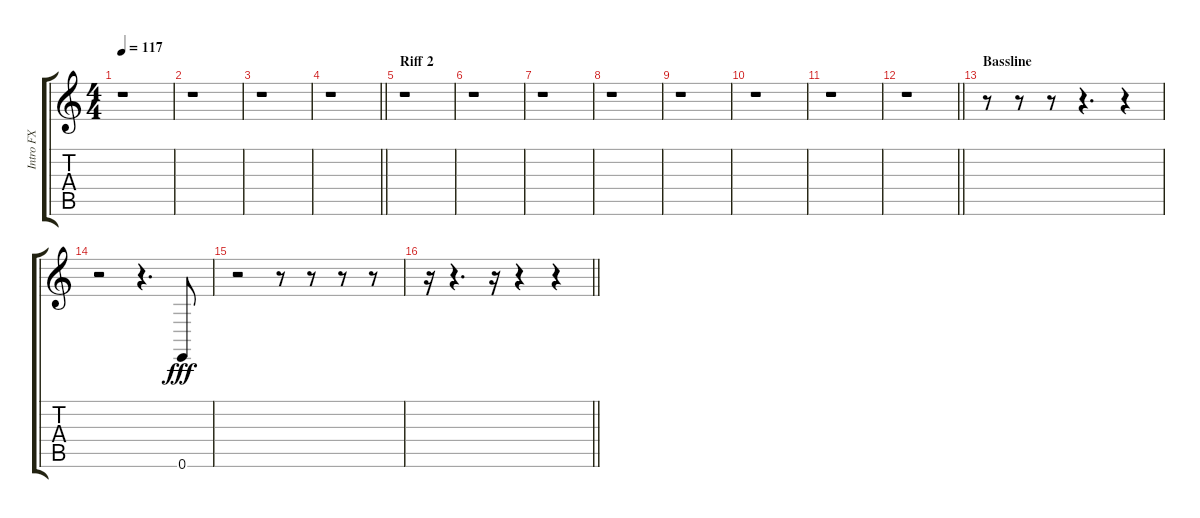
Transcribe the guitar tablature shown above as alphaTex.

\track ("Intro FX" "Intro FX") {instrument guitarfretnoise}
\staff {score tabs}
\tuning (E4 B3 G3 D3 A2 E2) {hide}
\ts (4 4)
\tempo 117
\clef g2
\ks c
r.1{dy fff} |
r.1 |
r.1 |
\barLineRight lightlight
r.1 |
\section ("" "Riff 2")
r.1 |
r.1 |
r.1 |
r.1 |
r.1 |
r.1 |
r.1 |
\barLineRight lightlight
r.1 |
\section ("" "Bassline")
r.8 r.8 r.8 r.4{d} r.4 |
r.2 r.4{d} 0.6.8 |
r.2 r.8 r.8 r.8 r.8 |
\barLineRight lightlight
r.16 r.4{d} r.16 r.4 r.4
